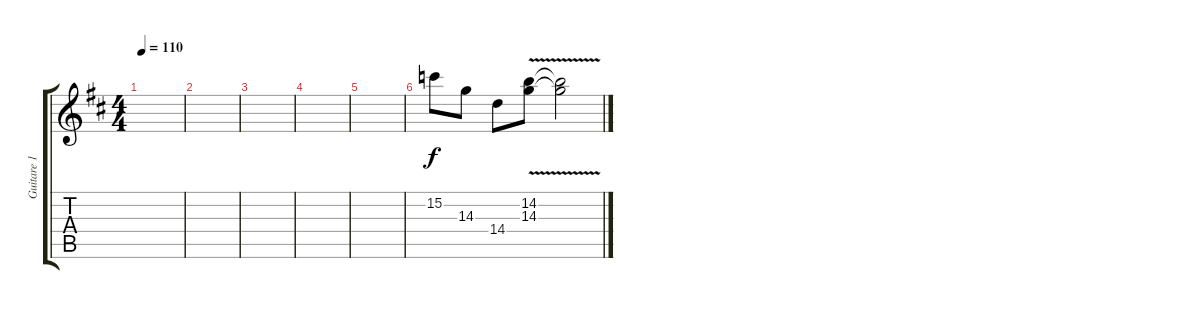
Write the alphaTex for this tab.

\track ("Guitare 1" "Guitare 1") {instrument distortionguitar}
\staff {score tabs}
\tuning (D4 A3 F3 C3 G2 D2) {hide}
\ts (4 4)
\tempo 110
\clef g2
\ks d
|
|
|
|
|
15.2.8 14.3.8 14.4.8 (14.2{v} 14.3{v}).8 (14.2{t} 14.3{t}).2
